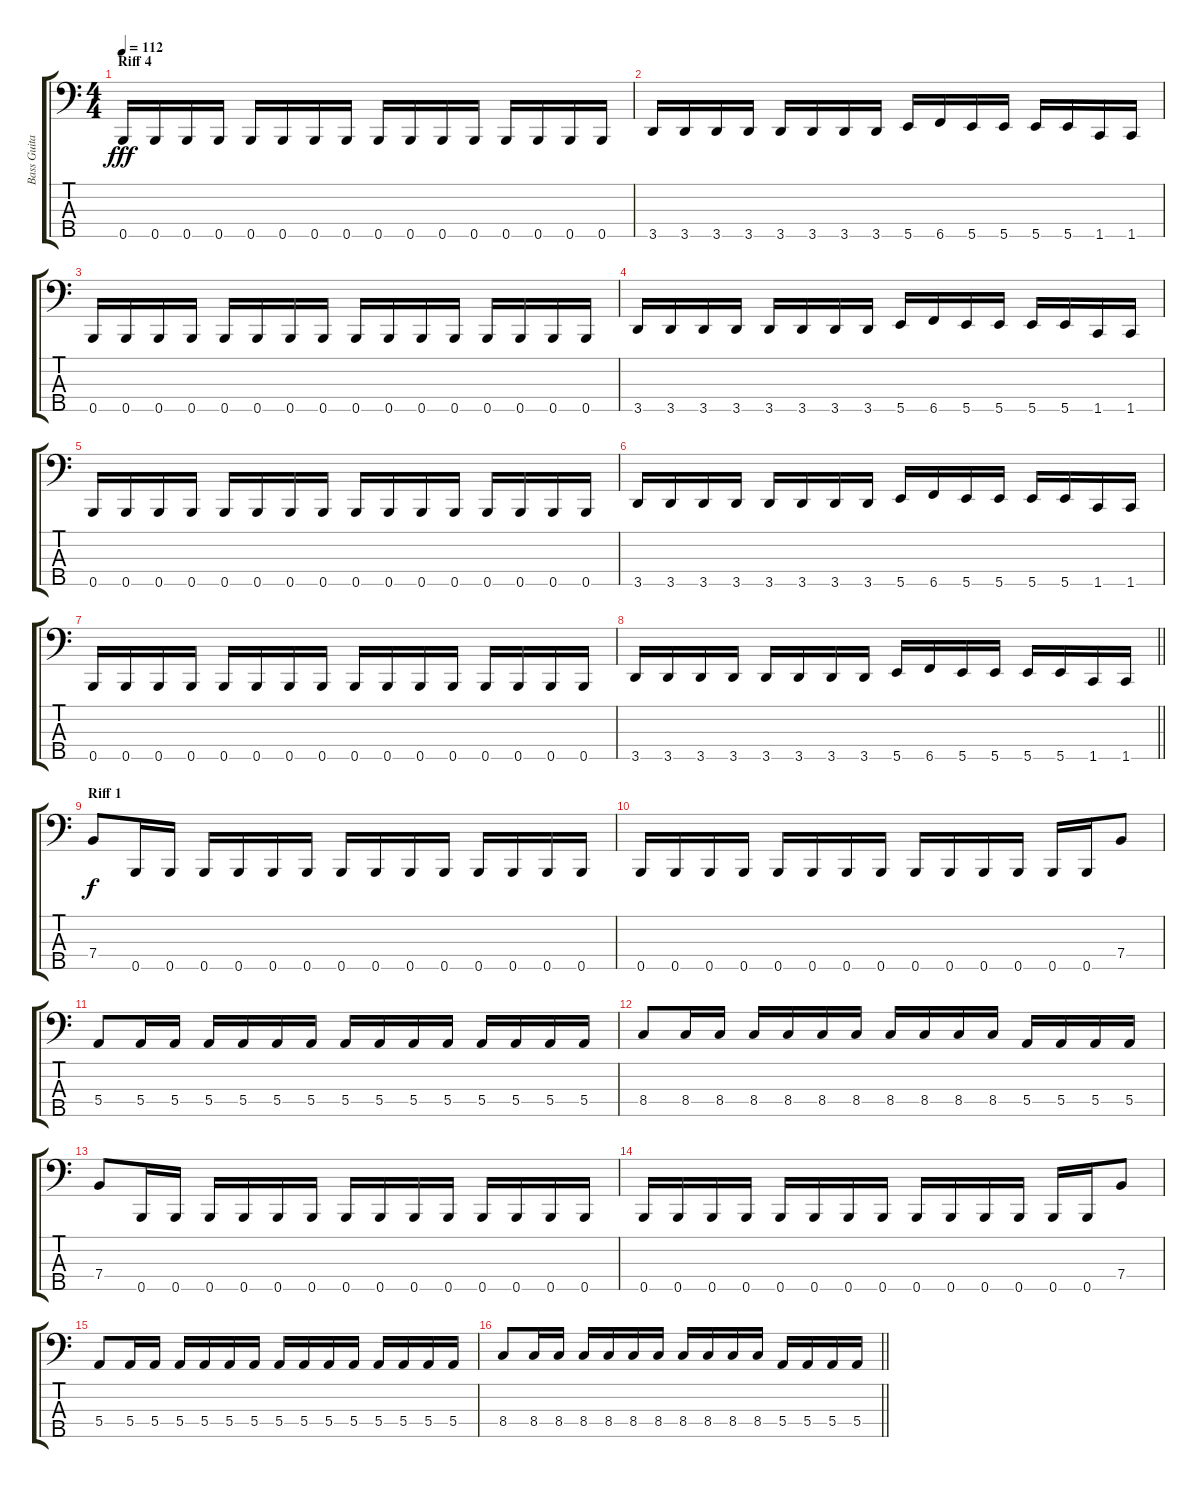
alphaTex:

\track ("Bass Guitar" "Bass Guita") {instrument electricbasspick}
\staff {score tabs}
\tuning (G2 D2 A1 E1 B0) {hide}
\ts (4 4)
\section ("" "Riff 4")
\tempo 112
\clef f4
\ks c
0.5.16{dy fff} 0.5.16 0.5.16 0.5.16 0.5.16 0.5.16 0.5.16 0.5.16 0.5.16 0.5.16 0.5.16 0.5.16 0.5.16 0.5.16 0.5.16 0.5.16 |
3.5.16 3.5.16 3.5.16 3.5.16 3.5.16 3.5.16 3.5.16 3.5.16 5.5.16 6.5.16 5.5.16 5.5.16 5.5.16 5.5.16 1.5.16 1.5.16 |
0.5.16 0.5.16 0.5.16 0.5.16 0.5.16 0.5.16 0.5.16 0.5.16 0.5.16 0.5.16 0.5.16 0.5.16 0.5.16 0.5.16 0.5.16 0.5.16 |
3.5.16 3.5.16 3.5.16 3.5.16 3.5.16 3.5.16 3.5.16 3.5.16 5.5.16 6.5.16 5.5.16 5.5.16 5.5.16 5.5.16 1.5.16 1.5.16 |
0.5.16 0.5.16 0.5.16 0.5.16 0.5.16 0.5.16 0.5.16 0.5.16 0.5.16 0.5.16 0.5.16 0.5.16 0.5.16 0.5.16 0.5.16 0.5.16 |
3.5.16 3.5.16 3.5.16 3.5.16 3.5.16 3.5.16 3.5.16 3.5.16 5.5.16 6.5.16 5.5.16 5.5.16 5.5.16 5.5.16 1.5.16 1.5.16 |
0.5.16 0.5.16 0.5.16 0.5.16 0.5.16 0.5.16 0.5.16 0.5.16 0.5.16 0.5.16 0.5.16 0.5.16 0.5.16 0.5.16 0.5.16 0.5.16 |
\barLineRight lightlight
3.5.16 3.5.16 3.5.16 3.5.16 3.5.16 3.5.16 3.5.16 3.5.16 5.5.16 6.5.16 5.5.16 5.5.16 5.5.16 5.5.16 1.5.16 1.5.16 |
\section ("" "Riff 1")
7.4.8{dy f} 0.5.16 0.5.16 0.5.16 0.5.16 0.5.16 0.5.16 0.5.16 0.5.16 0.5.16 0.5.16 0.5.16 0.5.16 0.5.16 0.5.16 |
0.5.16 0.5.16 0.5.16 0.5.16 0.5.16 0.5.16 0.5.16 0.5.16 0.5.16 0.5.16 0.5.16 0.5.16 0.5.16 0.5.16 7.4.8 |
5.4.8 5.4.16 5.4.16 5.4.16 5.4.16 5.4.16 5.4.16 5.4.16 5.4.16 5.4.16 5.4.16 5.4.16 5.4.16 5.4.16 5.4.16 |
8.4.8 8.4.16 8.4.16 8.4.16 8.4.16 8.4.16 8.4.16 8.4.16 8.4.16 8.4.16 8.4.16 5.4.16 5.4.16 5.4.16 5.4.16 |
7.4.8 0.5.16 0.5.16 0.5.16 0.5.16 0.5.16 0.5.16 0.5.16 0.5.16 0.5.16 0.5.16 0.5.16 0.5.16 0.5.16 0.5.16 |
0.5.16 0.5.16 0.5.16 0.5.16 0.5.16 0.5.16 0.5.16 0.5.16 0.5.16 0.5.16 0.5.16 0.5.16 0.5.16 0.5.16 7.4.8 |
5.4.8 5.4.16 5.4.16 5.4.16 5.4.16 5.4.16 5.4.16 5.4.16 5.4.16 5.4.16 5.4.16 5.4.16 5.4.16 5.4.16 5.4.16 |
\barLineRight lightlight
8.4.8 8.4.16 8.4.16 8.4.16 8.4.16 8.4.16 8.4.16 8.4.16 8.4.16 8.4.16 8.4.16 5.4.16 5.4.16 5.4.16 5.4.16
